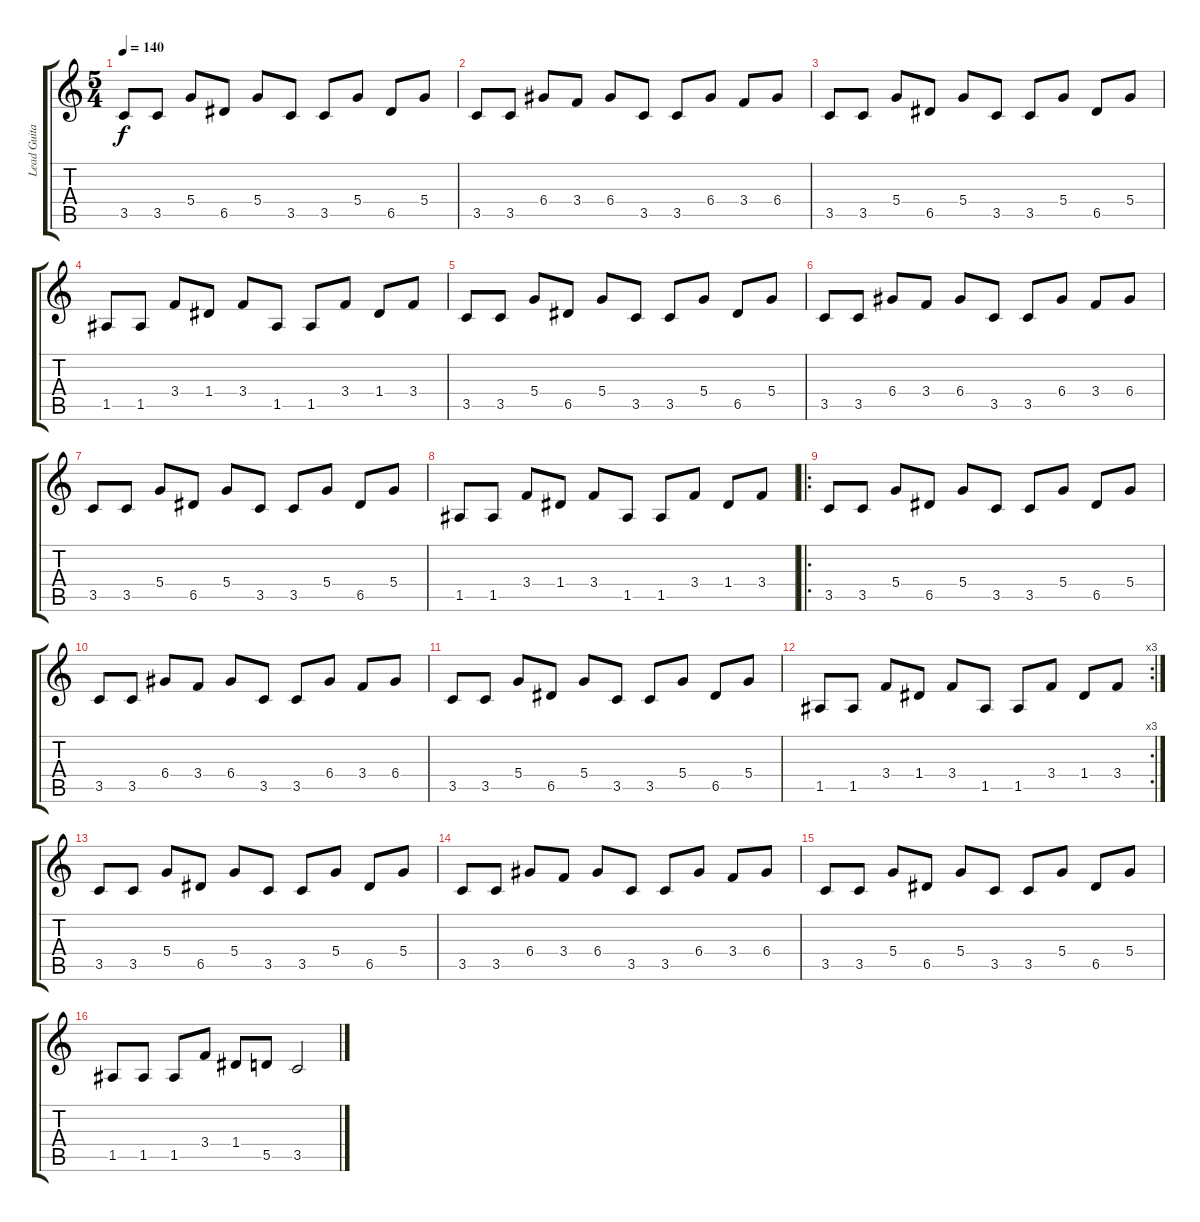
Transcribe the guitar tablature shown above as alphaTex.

\track ("Lead Guitar" "Lead Guita") {instrument distortionguitar}
\staff {score tabs}
\tuning (E4 B3 G3 D3 A2 E2) {hide}
\ts (5 4)
\tempo 140
\clef g2
\ks c
3.5.8{dy f instrument distortionguitar} 3.5.8 5.4.8 6.5.8 5.4.8 3.5.8 3.5.8 5.4.8 6.5.8 5.4.8 |
3.5.8 3.5.8 6.4.8 3.4.8 6.4.8 3.5.8 3.5.8 6.4.8 3.4.8 6.4.8 |
3.5.8 3.5.8 5.4.8 6.5.8 5.4.8 3.5.8 3.5.8 5.4.8 6.5.8 5.4.8 |
1.5.8 1.5.8 3.4.8 1.4.8 3.4.8 1.5.8 1.5.8 3.4.8 1.4.8 3.4.8 |
3.5.8 3.5.8 5.4.8 6.5.8 5.4.8 3.5.8 3.5.8 5.4.8 6.5.8 5.4.8 |
3.5.8 3.5.8 6.4.8 3.4.8 6.4.8 3.5.8 3.5.8 6.4.8 3.4.8 6.4.8 |
3.5.8 3.5.8 5.4.8 6.5.8 5.4.8 3.5.8 3.5.8 5.4.8 6.5.8 5.4.8 |
1.5.8 1.5.8 3.4.8 1.4.8 3.4.8 1.5.8 1.5.8 3.4.8 1.4.8 3.4.8 |
\ro
3.5.8 3.5.8 5.4.8 6.5.8 5.4.8 3.5.8 3.5.8 5.4.8 6.5.8 5.4.8 |
3.5.8 3.5.8 6.4.8 3.4.8 6.4.8 3.5.8 3.5.8 6.4.8 3.4.8 6.4.8 |
3.5.8 3.5.8 5.4.8 6.5.8 5.4.8 3.5.8 3.5.8 5.4.8 6.5.8 5.4.8 |
\rc 3
1.5.8 1.5.8 3.4.8 1.4.8 3.4.8 1.5.8 1.5.8 3.4.8 1.4.8 3.4.8 |
3.5.8 3.5.8 5.4.8 6.5.8 5.4.8 3.5.8 3.5.8 5.4.8 6.5.8 5.4.8 |
3.5.8 3.5.8 6.4.8 3.4.8 6.4.8 3.5.8 3.5.8 6.4.8 3.4.8 6.4.8 |
3.5.8 3.5.8 5.4.8 6.5.8 5.4.8 3.5.8 3.5.8 5.4.8 6.5.8 5.4.8 |
1.5.8 1.5.8 1.5.8 3.4.8 1.4.8 5.5.8 3.5.2
